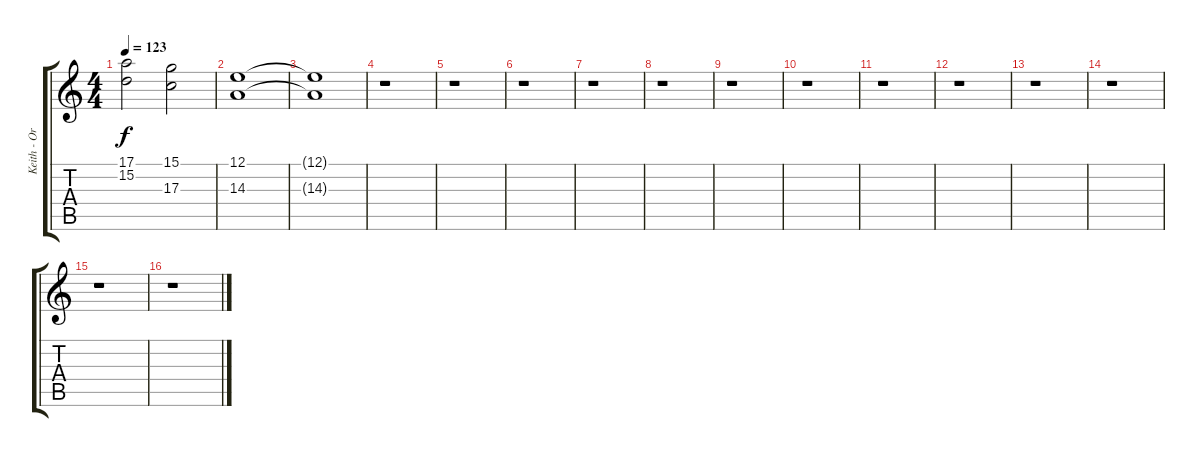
\track ("Keith - Organ RH" "Keith - Or") {instrument percussiveorgan}
\staff {score tabs}
\tuning (E4 B3 G3 D3 A2 E2) {hide}
\ts (4 4)
\tempo 123
\clef g2
\ks c
(17.1 15.2).2{dy f instrument percussiveorgan} (15.1 17.3).2 |
(12.1 14.3).1 |
(12.1{t} 14.3{t}).1 |
r.1 |
r.1 |
r.1 |
r.1 |
r.1 |
r.1 |
r.1 |
r.1 |
r.1 |
r.1 |
r.1 |
r.1 |
r.1
